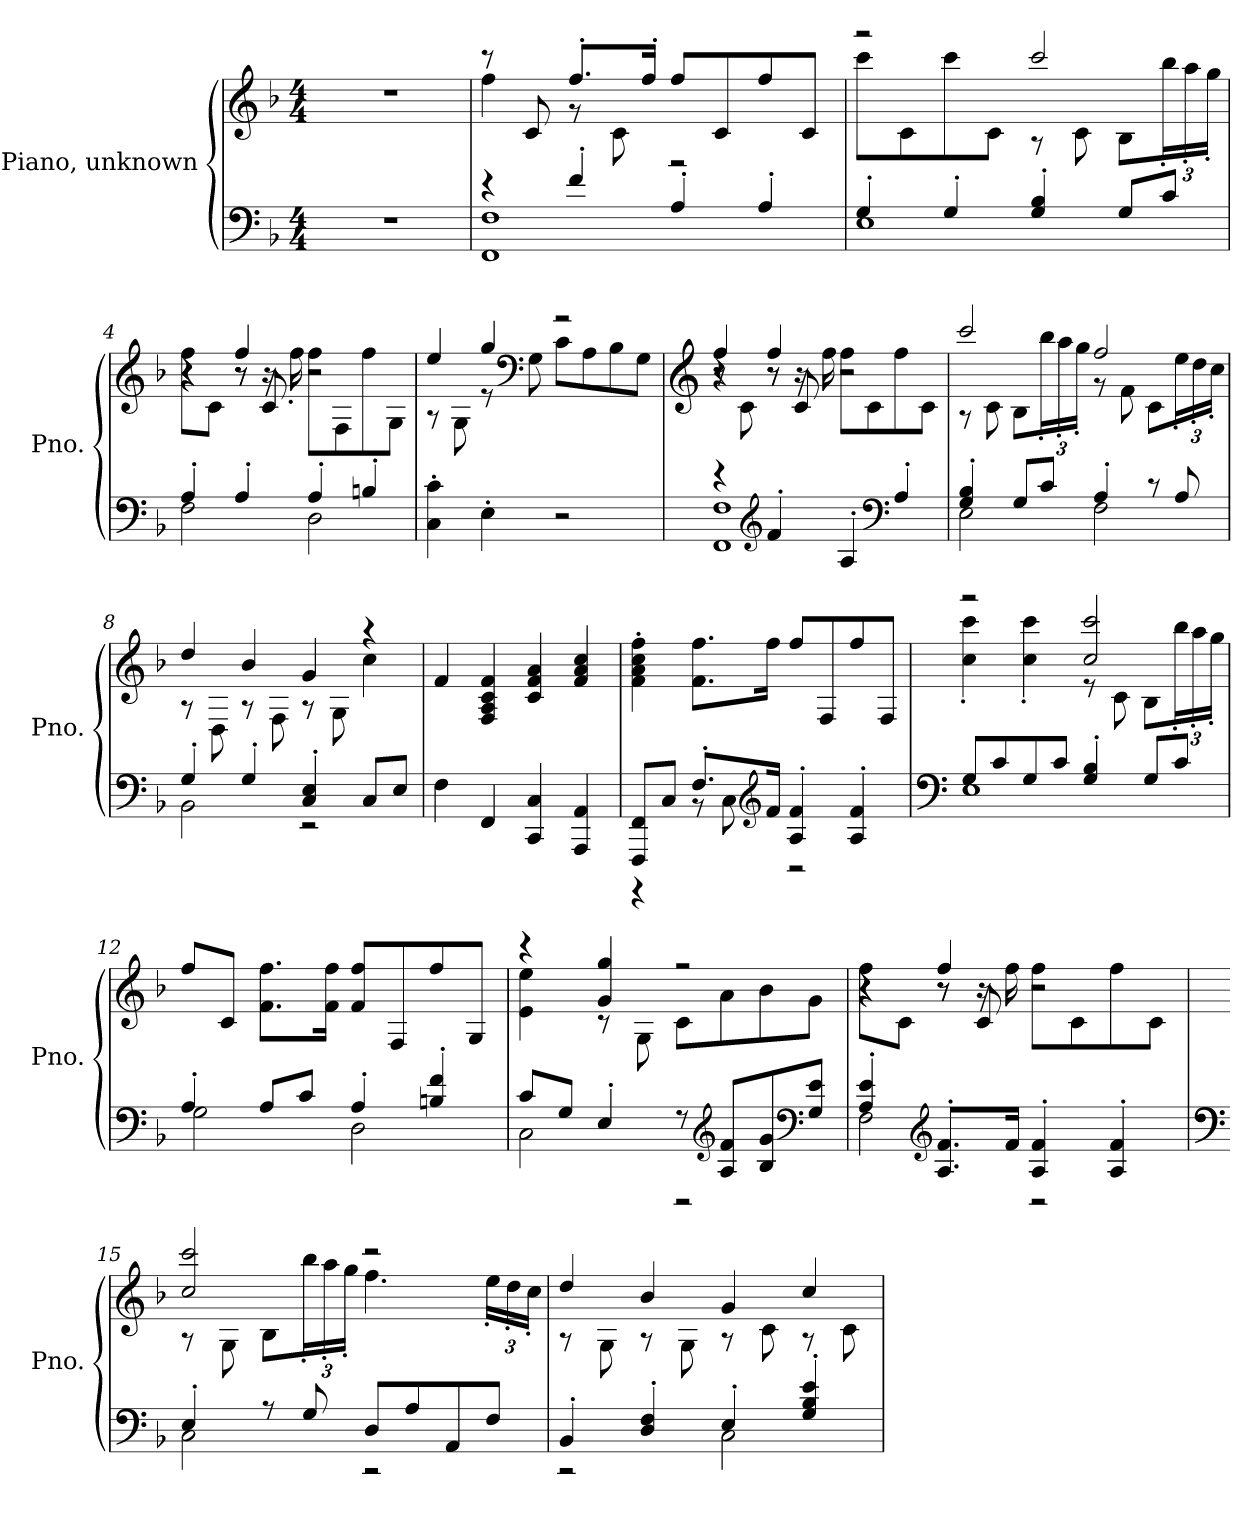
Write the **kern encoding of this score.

**kern	**kern
*part1	*part1
*staff2	*staff1
*I"Piano, unknown	*
*I'Pno.	*
*clefF4	*clefG2
*k[b-]	*k[b-]
*M4/4	*M4/4
*MM120	*MM120
=1	=1
1r	1r
=2	=2
*^	*^
4r	1FF 1F	8r	4ff\
.	.	8c/	.
4f'/	.	8.ff'/L	8r
.	.	.	8c\
.	.	16ff'/Jk	.
4A'/	.	8ff/L	2r
.	.	8c/	.
4A'/	.	8ff/	.
.	.	8c/J	.
=3	=3	=3	=3
4G'/	1E	2r	8ccc\L
.	.	.	8c\
4G'/	.	.	8ccc\
.	.	.	8c\J
4G/' 4B-/'	.	2ccc/	8r
.	.	.	8c\
8G/L	.	.	8B-\L
*	*	*	*Xbrackettup
8c/J	.	.	24bb-'\L
.	.	.	24aa'\
.	.	.	24gg'\JJ
=4	=4	=4	=4
*	*	*	*^
4A'/	2F\	4r	8ff\L	4r
.	.	.	8c\J	.
4A'/	.	4ff/	8r	8r
.	.	.	16r	8c/
.	.	.	16ff'\	.
4A'/	2D\	2r	8ff\L	2r
.	.	.	8F\	.
4Bn'/	.	.	8ff\	.
.	.	.	8G\J	.
*v	*v	*	*	*
*	*	*v	*v
!!LO:LB:g=z
=5	=5	=5
4C\' 4c\'	4ee/	8r
.	.	8G\
4E'\	4gg/	8r
*	*clefF4	*
.	.	8G\
2r	2r	8c\L
.	.	8A\
.	.	8B-\
.	.	8G\J
*	*v	*v
=6	=6
*	*clefG2
*^	*^
*	*	*	*^
4r	1FF 1F	4ff/	8r	4r
.	.	.	8c\	.
*clefG2	*	*	*	*
4f'/	.	4ff/	8r	8r
.	.	.	16r	8c/
.	.	.	16ff\	.
4A'/	.	2r	8ff\L	2r
.	.	.	8c\	.
*clefF4	*	*	*	*
4A'/	.	.	8ff\	.
.	.	.	8c\J	.
*	*	*	*v	*v
=7	=7	=7	=7
4G/' 4B-/'	2E\	2ccc/	8r
.	.	.	8c\
8G/L	.	.	8B-\L
8c/J	.	.	24bb-'\L
.	.	.	24aa'\
.	.	.	24gg'\JJ
4A'/	2F\	2ff/	8r
.	.	.	8f\
8r	.	.	8c\L
8A/	.	.	24ee'\L
.	.	.	24dd'\
.	.	.	24cc'\JJ
=8	=8	=8	=8
4G'/	2BB-\	4dd/	8r
.	.	.	8D\
4G'/	.	4b-/	8r
.	.	.	8F\
4C/' 4E/'	2r	4g/	8r
.	.	.	8G\
8C/L	.	4r	4cc\
8E/J	.	.	.
*v	*v	*	*
*	*v	*v
!!LO:LB:g=z
=9	=9
4F\	4f/
4FF/	4F/ 4A/ 4c/ 4f/
4CC/ 4C/	4c/ 4f/ 4a/
4AAA/ 4AA/	4f/ 4a/ 4cc/
=10	=10
*^	*
8FFF/ 8FF/L	4r	4f\' 4a\' 4cc\' 4ff\'
8C/J	.	.
8.F'/L	8r	8.f\ 8.ff\L
.	8C\	.
*clefG2	*	*
16f/Jk	.	16ff\Jk
4A/' 4f/'	2r	8ff/L
.	.	8F/
4A/' 4f/'	.	8ff/
.	.	8F/J
=11	=11	=11
*clefF4	*	*
*	*	*^
8G/L	1E	2r	4cc\' 4ccc\'
8c/	.	.	.
8G/	.	.	4cc\' 4ccc\'
8c/J	.	.	.
4G/' 4B-/'	.	2cc/ 2ccc/	8r
.	.	.	8c\
8G/L	.	.	8B-\L
8c/J	.	.	24bb-'\L
.	.	.	24aa'\
.	.	.	24gg'\JJ
*	*	*v	*v
=12	=12	=12
4A'/	2G\	8ff/L
.	.	8c/J
8A/L	.	8.f\ 8.ff\L
8c/J	.	.
.	.	16f\ 16ff\Jk
4A'/	2D\	8f/ 8ff/L
.	.	8F/
4Bn/' 4f/'	.	8ff/
.	.	8G/J
!!LO:LB:g=z
=13	=13	=13
*	*	*^
8c/L	2C\	4r	4e\ 4ee\
8G/J	.	.	.
4E'/	.	4g/ 4gg/	8r
.	.	.	8G\
8r	2r	2r	8c\L
*clefG2	*	*	*
8A/ 8f/L	.	.	8a\
8B-/ 8g/	.	.	8b-\
*clefF4	*	*	*
8G/ 8e/J	.	.	8g\J
=14	=14	=14	=14
*	*	*	*^
4A/' 4e/'	2F\	4r	8ff\L	4r
.	.	.	8c\J	.
*clefG2	*	*	*	*
8.A/' 8.f/'L	.	4ff/	8r	8r
.	.	.	16r	8c/
16f/Jk	.	.	16ff\	.
4A/' 4f/'	2r	2r	8ff\L	2r
.	.	.	8c\	.
4A/' 4f/'	.	.	8ff\	.
.	.	.	8c\J	.
*	*	*v	*v	*v
=15	=15	=15
*clefF4	*	*
*	*	*^
4E'/	2C\	2cc/ 2ccc/	8r
.	.	.	8G\
8r	.	.	8B-\L
8G/	.	.	24bb-'\L
.	.	.	24aa'\
.	.	.	24gg'\JJ
8D/L	2r	2r	4.ff\
8A/	.	.	.
8AA/	.	.	.
8F/J	.	.	24ee'\LL
.	.	.	24dd'\
.	.	.	24cc'\JJ
!!LO:LB:g=z	!!
=16	=16	=16	=16
4BB-'/	2r	4dd/	8r
.	.	.	8G\
4D/' 4F/'	.	4b-/	8r
.	.	.	8G\
4E'/	2C\	4g/	8r
.	.	.	8c\
4G/' 4B-/' 4e/'	.	4cc/	8r
.	.	.	8c\
*v	*v	*	*
*	*v	*v
=	=
*-	*-
